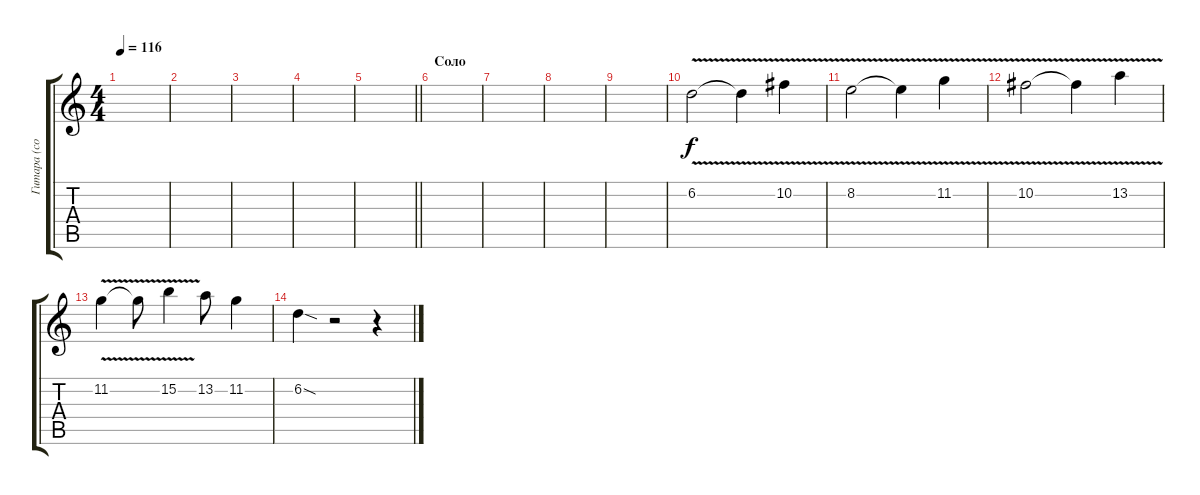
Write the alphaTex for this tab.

\track ("Гитара (соло)" "Гитара (со") {instrument overdrivenguitar}
\staff {score tabs}
\tuning (Db4 Ab3 E3 B2 Gb2 B1) {hide}
\ts (4 4)
\tempo 116
\clef g2
\ks c
|
|
|
|
\barLineRight lightlight
|
\section ("" "Соло")
|
|
|
|
6.2{v}.2 6.2{t}.4 10.2{v}.4 |
8.2{v}.2 8.2{t}.4 11.2{v}.4 |
10.2{v}.2 10.2{t}.4 13.2{v}.4 |
11.2{v}.4 11.2{t}.8 15.2{v}.4 13.2.8 11.2.4 |
6.2{sod}.4 r.2 r.4
